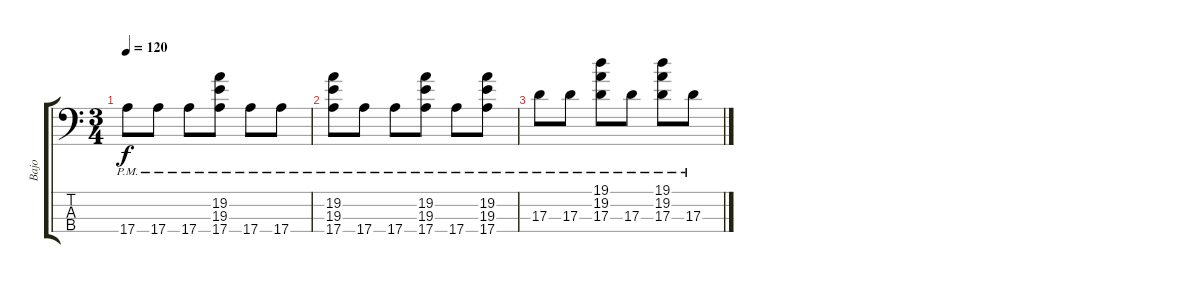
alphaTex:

\track ("Bajo" "Bajo") {instrument acousticbass}
\staff {score tabs}
\tuning (G2 D2 A1 E1) {hide}
\ts (3 4)
\tempo 120
\clef f4
\ks c
17.4{pm}.8{dy f} 17.4{pm}.8 17.4{pm}.8 (19.2 19.3 17.4{pm}).8 17.4{pm}.8 17.4{pm}.8 |
(19.2 19.3 17.4{pm}).8 17.4{pm}.8 17.4{pm}.8 (19.2 19.3 17.4{pm}).8 17.4{pm}.8 (19.2 19.3 17.4{pm}).8 |
17.3{pm}.8 17.3{pm}.8 (19.1 19.2 17.3{pm}).8 17.3{pm}.8 (19.1 19.2 17.3{pm}).8 17.3{pm}.8
